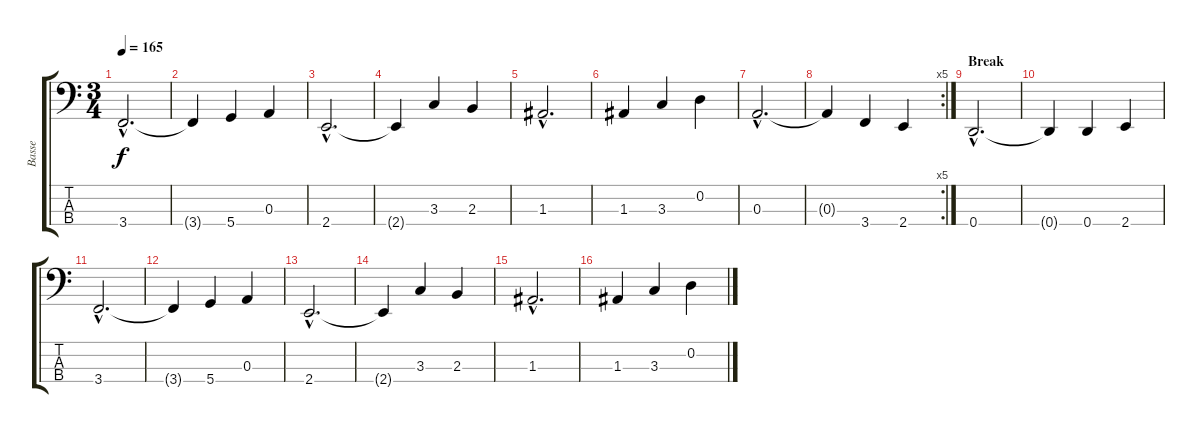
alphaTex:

\track ("Basse" "Basse") {instrument slapbass1}
\staff {score tabs}
\tuning (G2 D2 A1 D1) {hide}
\ts (3 4)
\tempo 165
\clef f4
\ks c
3.4{hac}.2{d dy f} |
3.4{t}.4 5.4.4 0.3.4 |
2.4{hac}.2{d} |
2.4{t}.4 3.3.4 2.3.4 |
1.3{hac}.2{d} |
1.3.4 3.3.4 0.2.4 |
0.3{hac}.2{d} |
\rc 5
0.3{t}.4 3.4.4 2.4.4 |
\section ("" "Break")
0.4{hac}.2{d} |
0.4{t}.4 0.4.4 2.4.4 |
3.4{hac}.2{d} |
3.4{t}.4 5.4.4 0.3.4 |
2.4{hac}.2{d} |
2.4{t}.4 3.3.4 2.3.4 |
1.3{hac}.2{d} |
1.3.4 3.3.4 0.2.4
